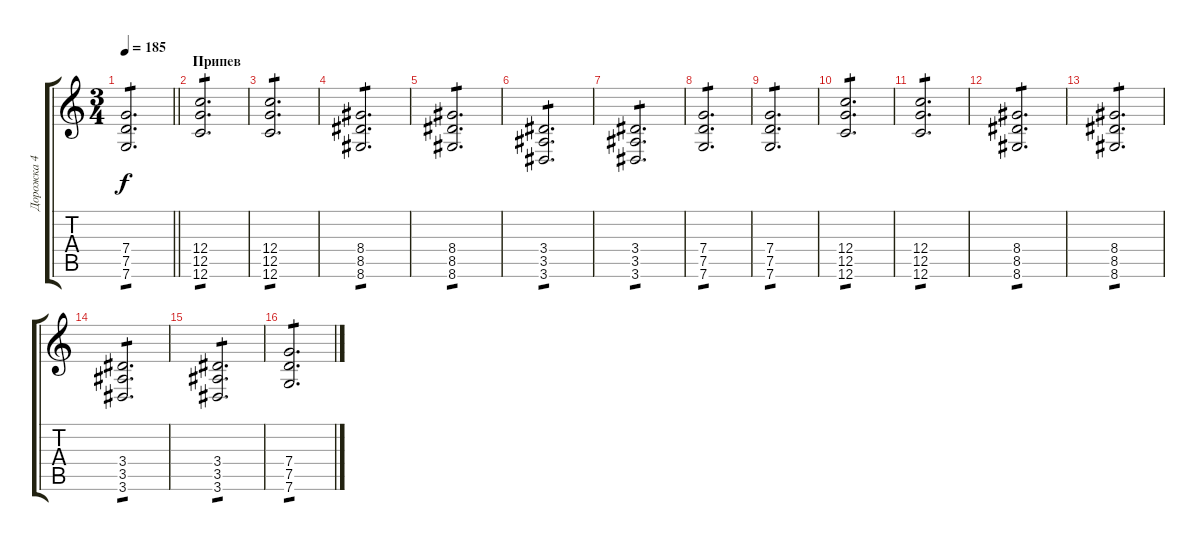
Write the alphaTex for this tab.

\track ("Дорожка 4" "Дорожка 4") {instrument distortionguitar}
\staff {score tabs}
\tuning (D4 A3 F3 C3 G2 C2) {hide}
\ts (3 4)
\tempo 185
\clef g2
\barLineRight lightlight
\ks c
(7.4 7.5 7.6).2{d tp 1 dy f} |
\section ("" "Припев")
(12.4 12.5 12.6).2{d tp 1} |
(12.4 12.5 12.6).2{d tp 1} |
(8.4 8.5 8.6).2{d tp 1} |
(8.4 8.5 8.6).2{d tp 1} |
(3.4 3.5 3.6).2{d tp 1} |
(3.4 3.5 3.6).2{d tp 1} |
(7.4 7.5 7.6).2{d tp 1} |
(7.4 7.5 7.6).2{d tp 1} |
(12.4 12.5 12.6).2{d tp 1} |
(12.4 12.5 12.6).2{d tp 1} |
(8.4 8.5 8.6).2{d tp 1} |
(8.4 8.5 8.6).2{d tp 1} |
(3.4 3.5 3.6).2{d tp 1} |
(3.4 3.5 3.6).2{d tp 1} |
(7.4 7.5 7.6).2{d tp 1}
